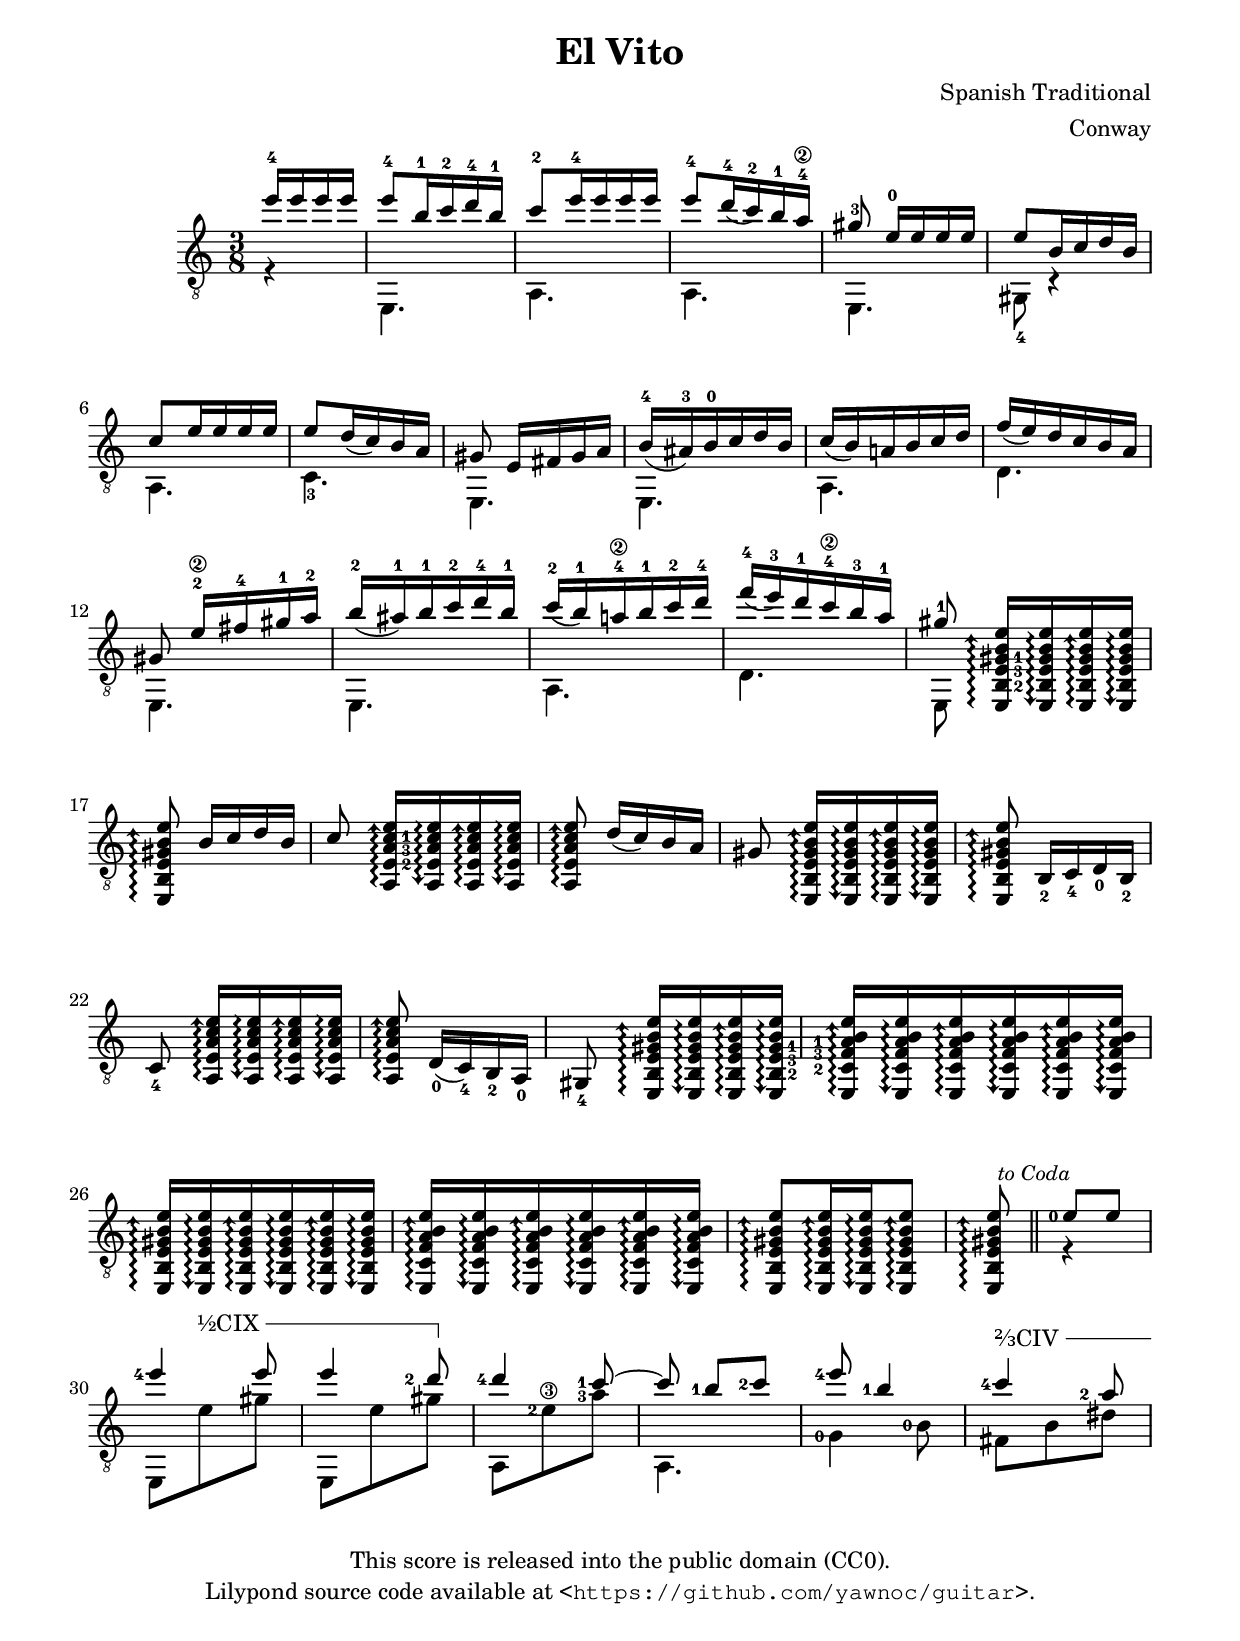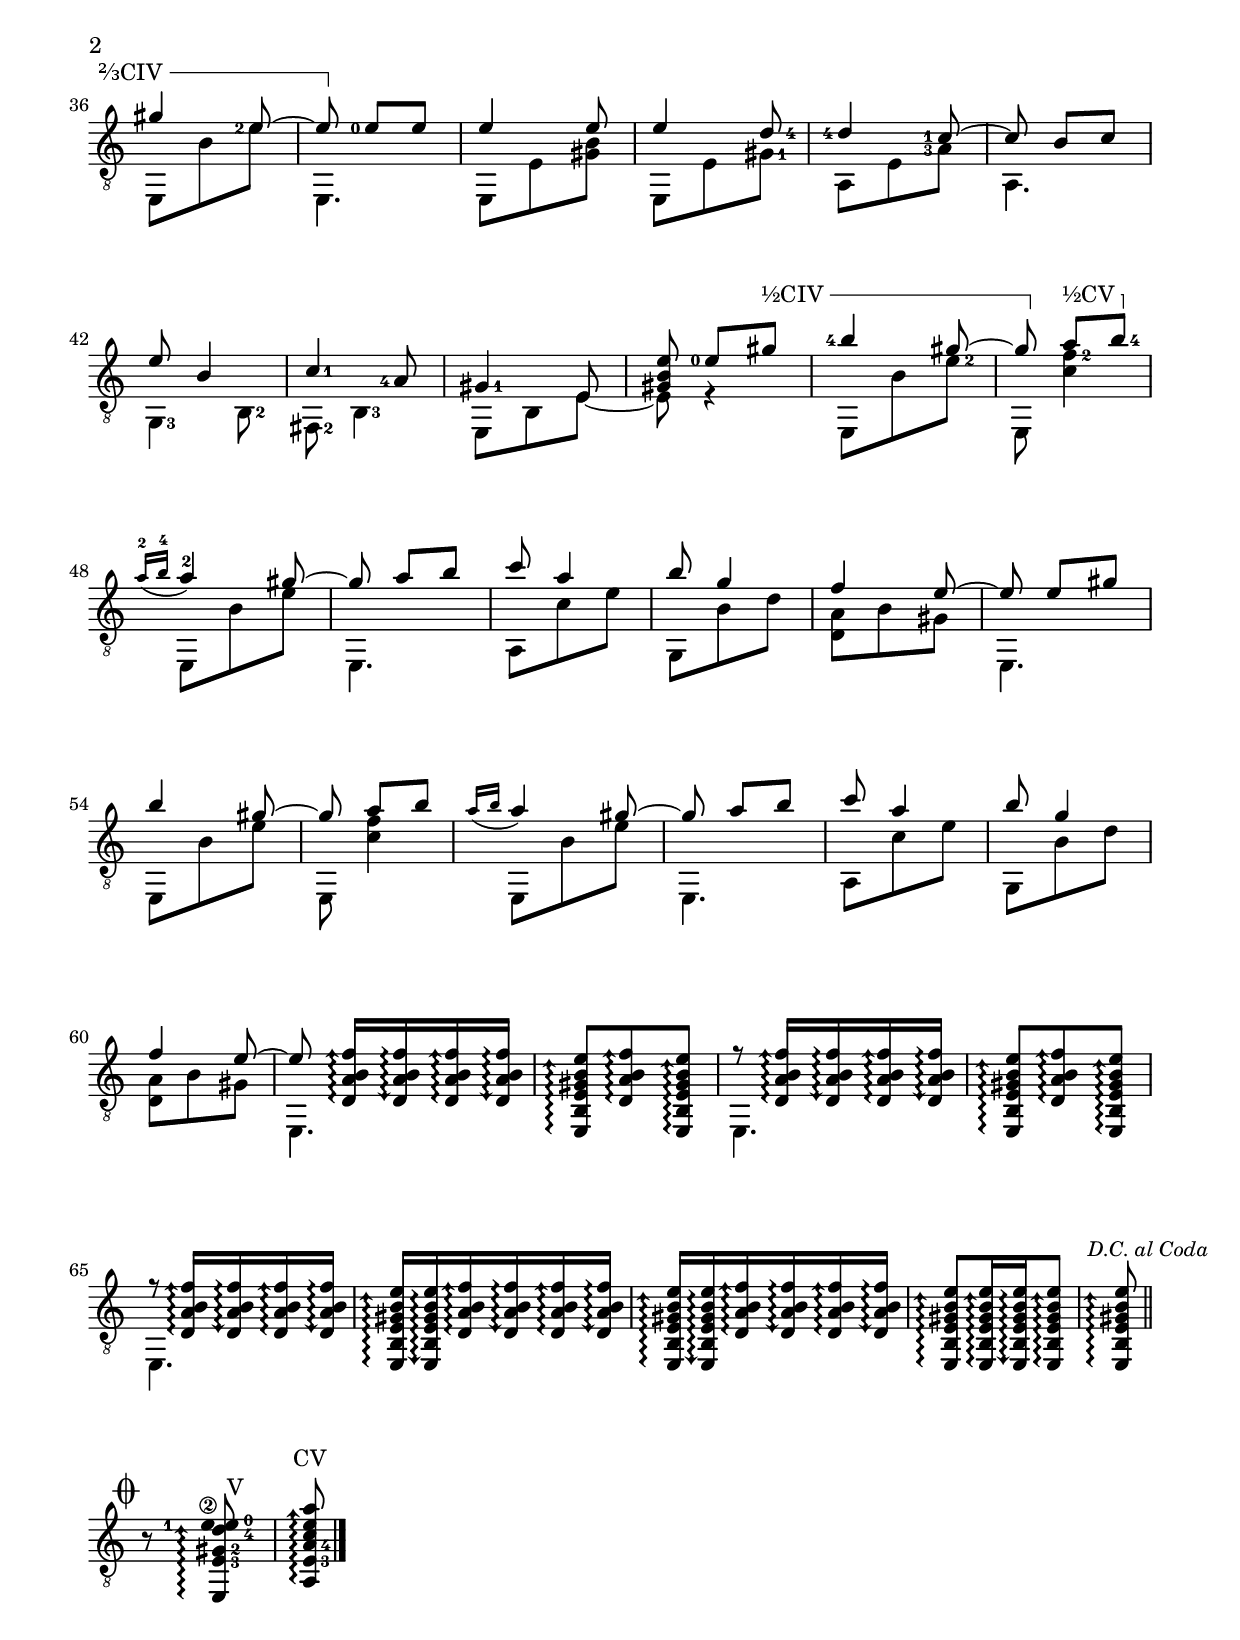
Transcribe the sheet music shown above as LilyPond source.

\version "2.18.2"


%%%%%%%%%%%%%%%%%%%%%%%%%%%%%%%%%%%%%%%%%%%%%%%%%%%%%%%%%%%%%%%%
% General
%%%%%%%%%%%%%%%%%%%%%%%%%%%%%%%%%%%%%%%%%%%%%%%%%%%%%%%%%%%%%%%%

\paper {
  top-margin = 1.5\cm
  left-margin = 1.5\cm
  right-margin = 1.5\cm
  bottom-margin = 1.5\cm
  ragged-last-bottom = ##f
  footnote-separator-markup = \markup { \vspace #1.5 }
}

globalSettings = {
  \accidentalStyle modern
  \compressFullBarRests
  \mergeDifferentlyHeadedOn
  \mergeDifferentlyDottedOn
  \numericTimeSignature
  \pointAndClickOff
  \override TextScript.extra-offset = #'(0 . 0.7)
  \override Score.FootnoteItem.annotation-line = ##f
}

origin-url = "https://github.com/yawnoc/guitar"

\header {
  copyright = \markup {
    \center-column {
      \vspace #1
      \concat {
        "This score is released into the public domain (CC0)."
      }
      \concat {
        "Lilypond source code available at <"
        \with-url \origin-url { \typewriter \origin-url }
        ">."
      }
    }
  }
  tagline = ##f
}

triplet = #(define-music-function
  (parser location music) (ly:music?)
  #{
    \tuplet 3/2 { $music }
  #}
)

tripletDuple = #(define-music-function
  (parser location music) (ly:music?)
  #{
    \tuplet 6/4 { $music }
  #}
)

overrideBeamedStemLengths = #(define-scheme-function
  (parser location lengths) (list?)
  #{
    \override Stem.details.beamed-lengths = $lengths
  #}
)
revertBeamedStemLengths = { \revert Stem.details.beamed-lengths }

overrideBeamVerticalPositions = #(define-scheme-function
  (parser location positions) (pair?)
  #{
    \override Beam.positions = $positions
  #}
)

%%%%%%%%%%%%%%%%%%%%%%%%%%%%%%%%%%%%%%%%%%%%%%%%%%%%%%%%%%%%%%%%
% Semantic bar lines
%%%%%%%%%%%%%%%%%%%%%%%%%%%%%%%%%%%%%%%%%%%%%%%%%%%%%%%%%%%%%%%%

barLineGoto = { \bar "||" }
barLineKeyChange = { \bar "||" }
barLineEnd = { \bar "|." }

%%%%%%%%%%%%%%%%%%%%%%%%%%%%%%%%%%%%%%%%%%%%%%%%%%%%%%%%%%%%%%%%
% Guitar notation
%%%%%%%%%%%%%%%%%%%%%%%%%%%%%%%%%%%%%%%%%%%%%%%%%%%%%%%%%%%%%%%%

stringNumbersAbove = { \set stringNumberOrientations = #'(up) }
stringNumbersBelow = { \set stringNumberOrientations = #'(down) }

fingeringAbove = { \set fingeringOrientations = #'(up) }
fingeringBelow = { \set fingeringOrientations = #'(down) }
fingeringAleft = { \set fingeringOrientations = #'(left) }
fingeringAright = { \set fingeringOrientations = #'(right) }

startGraceMusic = {
  <>(
  \override Fingering.font-size = -6
}
stopGraceMusic = {
  \revert Fingering.font-size
  <>)
}

overrideHorizontalShift = #(define-scheme-function
  (parser location distance) (number?)
  #{
    \override NoteColumn.force-hshift = $distance
  #}
)
revertHorizontalShift = { \revert NoteColumn.force-hshift }

barreSpan = #(define-music-function
  (parser location label offsetPair music)
  (string? (pair? (cons 0 0)) ly:music?)
  (let
    (
      (elements (extract-named-music music '(NoteEvent EventChord)))
    )
    (if
      (pair? elements)
      (let
        (
          (first-element (first elements))
          (last-element (last elements))
        )
        (set!
          (ly:music-property first-element 'articulations)
          (cons
            (make-music 'TextSpanEvent 'span-direction -1)
            (ly:music-property first-element 'articulations)
          )
        )
        (set!
          (ly:music-property last-element 'articulations)
          (cons
            (make-music 'TextSpanEvent 'span-direction 1)
            (ly:music-property last-element 'articulations)
          )
        )
      )
    )
  )
  #{
    \once \override TextSpanner.font-shape = #'upright
    \once \override TextSpanner.style = #'line
    \once \override TextSpanner.extra-offset = #offsetPair
    \once \override TextSpanner.bound-details = #`(
      (left
        (text . ,#{ \markup { \raise #-0.7 { #label \hspace #0.7 }} #})
        (Y . 0)
        (padding . -0.8)
        (attach-dir . -2)
      )
      (right
        (text . ,#{ \markup { \draw-line #'(0 . -1.3) } #}) ;; draw hook
        (Y . 0)
        (padding . -0.5)
        (attach-dir . 2)
      )
    )
    \once \override TextSpanner #'after-line-breaking = #(lambda (grob)
      (let*
        (
          (originalGrob (ly:grob-original grob))
          (splitGrobs (ly:spanner-broken-into originalGrob))
        )
        (if
          (and
            (>= (length splitGrobs) 2)
            (not (eq? (car (last-pair splitGrobs)) grob))
          )
          (begin
            (ly:grob-set-nested-property! grob
              '(bound-details right text)
              #{ \markup { \draw-line #'(0 . 0) } #} ;; suppress draw hook
            )
            (ly:grob-set-property! grob
              'extra-offset
              (cons
                (car offsetPair)
                (+ (cdr offsetPair) 0.7) ;; correction for suppressed hook
              )
            )
            (ly:grob-set-nested-property! grob
              '(bound-details right padding)
              #'-3 ;; increase spanner length
            )
          )
        )
      )
    )
    $music
  #}
)

barre = #(define-scheme-function
  (parser location label) (string?)
  #{
    \markup {
      \center-align {
        \hspace #0.7
        $label
      }
    }
  #}
)

nudgeNextBarre = #(define-scheme-function
  (parser location distance) (number?)
  #{
    \once \override TextScript.X-offset = $distance
  #}
)

position = #(define-scheme-function
  (parser location label) (string?)
  #{
    \markup {
      \center-align {
        \hspace #0.5
        $label
      }
    }
  #}
)

#(define-markup-command
  (markupString layout properties stringNumber) (markup?)
  (interpret-markup layout properties
    #{
      \markup \circle { \bold #stringNumber }
    #}
  )
)

#(define-markup-command
  (resonatesOn layout properties note stringNumber) (markup? markup?)
  (interpret-markup layout properties
    #{
      \markup { #note "resonates on" \markupString #stringNumber }
    #}
  )
)

%%%%%%%%%%%%%%%%%%%%%%%%%%%%%%%%%%%%%%%%%%%%%%%%%%%%%%%%%%%%%%%%
% Goto statements
%%%%%%%%%%%%%%%%%%%%%%%%%%%%%%%%%%%%%%%%%%%%%%%%%%%%%%%%%%%%%%%%

overrideGotoVisibility = {
  \once \override Score.RehearsalMark #'break-visibility = #'#(#t #t #f)
}

makeGotoMark = #(define-scheme-function
  (parser location label) (string?)
  #{
    \mark \markup { \small \italic $label }
  #}
)

simultaneousMarkSeparator = {
  \cadenzaOn
    s1073741824 % stupid, but works
  \cadenzaOff
}

coda = {
  \overrideGotoVisibility
  \mark \markup { \musicglyph #"scripts.coda" }
}

fine = {
  \overrideGotoVisibility
  \makeGotoMark Fine
}

dcAlCoda = {
  \overrideGotoVisibility
  \makeGotoMark "D.C. al Coda"
}

dcAlFine = {
  \overrideGotoVisibility
  \makeGotoMark "D.C. al Fine"
}

toCoda = {
  \overrideGotoVisibility
  \makeGotoMark "to Coda"
}



\header {
  title = "El Vito"
  composer = "Spanish Traditional"
  arranger = "Conway"
}


\paper {
  systems-per-page = 7
  ragged-last = ##t
}


initialSignatures = {
  \clef "treble_8"
  \key a \minor
  \time 3/8
}


highVoiceMusic = {
  
  \globalSettings
  
  % Main theme high
  \partial 4
  \relative c'' {
    \fingeringAbove
    <e-4>16 e e e |
    <e-4>8 <b-1>16 <c-2> <d-4> <b-1> |
    <c-2>8 <e-4>16 e e e |
    <e-4>8 <d-4>16_( <c-2>) <b-1> <a-4 \2> |
    <gis-3>8
  }
  
  % Main theme low
  \barNumberCheck #4
  \relative c' {
    <e-0>16[ e e e] |
    e8 b16 c d b |
    c8 e16 e e e |
    e8 d16_( c) b a |
    gis8
  }
  
  % Scale run low
  \barNumberCheck #8
  \relative c {
    e16[ fis gis a] |
    <b-4>_( <ais-3>) <b-0> c d b |
    c_( b) a b c d |
    f_( e) d c b a |
    gis8
  }
  
  % Scale run high
  \barNumberCheck #12
  \relative c' {
    <e-2 \2>16[ <fis-4> <gis-1> <a-2>] |
    <b-2>_( <ais-1>) <b-1> <c-2> <d-4> <b-1> |
    <c-2>_( <b-1>) <a-4 \2> <b-1> <c-2> <d-4> |
    <f-4>_( <e-3>) <d-1> <c-4 \2> <b-3> <a-1> |
    <gis-1>8
  }
  
  % Strummed main theme high
  \barNumberCheck #16
  \relative c' {
    \fingeringAright
    \arpeggioArrowUp
    <e b gis-1 e-3 b-2 e,>16[ \arpeggio
      \arpeggioArrowDown
      <e b gis e b e,> \arpeggio
      \arpeggioArrowUp
      <e b gis e b e,> \arpeggio
      \arpeggioArrowDown
      <e b gis e b e,>] \arpeggio|
      \arpeggioArrowUp
    <e b gis e b e,>8 \arpeggio b16[ c d b] |
    c8
      \arpeggioArrowUp
      <e c-1 a-3 e-2 a,>16[ \arpeggio
      \arpeggioArrowDown
      <e c a e a,> \arpeggio
      \arpeggioArrowUp
      <e c a e a,> \arpeggio
      \arpeggioArrowDown
      <e c a e a,>] \arpeggio
    \arpeggioArrowUp
    <e c a e a,>8 \arpeggio d16[_( c) b a] |
    gis8
  }
  
  % Strummed main theme low
  \barNumberCheck #20
  \relative c' {
    \arpeggioArrowUp
    <e b gis e b e,>16[ \arpeggio
      \arpeggioArrowDown
      <e b gis e b e,> \arpeggio
      \arpeggioArrowUp
      <e b gis e b e,> \arpeggio
      \arpeggioArrowDown
      <e b gis e b e,>] \arpeggio |
    \fingeringBelow
    \arpeggioArrowUp
    <e b gis e b e,>8 \arpeggio <b,-2>16[ <c-4> <d-0> <b-2>] |
    <c-4>8
      \arpeggioArrowUp
      <e' c a e a,>16[ \arpeggio
      \arpeggioArrowDown
      <e c a e a,> \arpeggio
      \arpeggioArrowUp
      <e c a e a,> \arpeggio
      \arpeggioArrowDown
      <e c a e a,>] \arpeggio
    \arpeggioArrowUp
    <e c a e a,>8 \arpeggio <d,-0>16[_( <c-4>) <b-2> <a-0>] |
    <gis-4>8
  }
  
  % Strummed interlude
  \barNumberCheck #24
  \relative c' {
    \arpeggioArrowUp
    <e b gis e b e,>16[ \arpeggio
      \arpeggioArrowDown
      <e b gis e b e,> \arpeggio
      \arpeggioArrowUp
      <e b gis e b e,> \arpeggio
      \fingeringAright
      \arpeggioArrowDown
      <e b gis-1 e-3 b-2 e,>] \arpeggio |
    \fingeringAleft
    \arpeggioArrowUp
    <e b a-1 f-3 c-2 e,> \arpeggio
      \arpeggioArrowDown
      <e b a f c e,> \arpeggio
      \arpeggioArrowUp
      <e b a f c e,> \arpeggio
      \arpeggioArrowDown
      <e b a f c e,> \arpeggio
      \arpeggioArrowUp
      <e b a f c e,> \arpeggio
      \arpeggioArrowDown
      <e b a f c e,> \arpeggio |
    \arpeggioArrowUp
    <e b gis e b e,> \arpeggio
      \arpeggioArrowDown
      <e b gis e b e,> \arpeggio
      \arpeggioArrowUp
      <e b gis e b e,> \arpeggio
      \arpeggioArrowDown
      <e b gis e b e,> \arpeggio
      \arpeggioArrowUp
      <e b gis e b e,> \arpeggio
      \arpeggioArrowDown
      <e b gis e b e,> \arpeggio |
    \arpeggioArrowUp
    <e b a f c e,> \arpeggio
      \arpeggioArrowDown
      <e b a f c e,> \arpeggio
      \arpeggioArrowUp
      <e b a f c e,> \arpeggio
      \arpeggioArrowDown
      <e b a f c e,> \arpeggio
      \arpeggioArrowUp
      <e b a f c e,> \arpeggio
      \arpeggioArrowDown
      <e b a f c e,> \arpeggio |
    \arpeggioArrowUp
    <e b gis e b e,>8 \arpeggio
      <e b gis e b e,>16 \arpeggio
      \arpeggioArrowDown
      <e b gis e b e,> \arpeggio
      \arpeggioArrowUp
      <e b gis e b e,>8 \arpeggio |
    <e b gis e b e,>8 \arpeggio
      \bar "||" \toCoda
  }
  
  % Lyrical theme high
  \barNumberCheck #29
  \relative c' {
    <e-0>8 e |
    <e'-4>4 e8 |
    e4 <d-2>8 |
    <d-4>4 <c-1>8~ |
    c <b-1>[ <c-2>] |
    <e-4> <b-1>4 |
    <c-4>4 <a-2>8 |
    gis4 <e-2>8~ |
    e
  }
  
  % Lyrical theme low
  \barNumberCheck #37
  \relative c' {
    <e-0>8[ e] |
    e4 e8 |
    \fingeringAright
    e4 <d-4>8 |
    \fingeringAleft
    <d-4>4 <c-1>8~ |
    c b[ c] |
    e b4 |
    \fingeringAright
    <c-1>4 \fingeringAleft <a-4>8 |
    \fingeringAright
    <gis-1>4 e8 |
    <gis b e>
  }
  
  % Bull-fighting theme
  \barNumberCheck 45
  \relative c' {
    \fingeringAleft
    <e-0>8[ \barreSpan ½CIV { gis] |
    <b-4>4 gis8~ |
    \fingeringAright
    gis8 } \barreSpan ½CV { a[ <b-4>] } |
    \fingeringAbove
    \grace { <a-2>16_( <b-4> } <a-2>4) gis8~ |
    gis8 a[ b] |
    c8 a4 |
    b8 g4 |
    f4 e8~ |
    e8
  }
  
  % Bull-fighting theme again
  \barNumberCheck 53
  \relative c' {
    e8[ gis] |
    b4 gis8~ |
    gis8 a[ b] |
    \grace { a16_( b } a4) gis8~ |
    gis8 a[ b] |
    c8 a4 |
    b8 g4 |
    f4 e8~ |
    e8
  }
  
  % Returning strummed interlude
  \barNumberCheck 61
  \relative c' {
    \arpeggioArrowUp
    <f b, a d,>16[ \arpeggio
      \arpeggioArrowDown
      <f b, a d,> \arpeggio
      \arpeggioArrowUp
      <f b, a d,> \arpeggio
      \arpeggioArrowDown
      <f b, a d,>] \arpeggio |
    \arpeggioArrowUp
    <e b gis e b e,>8 \arpeggio
      <f b, a d,> \arpeggio
      <e b gis e b e,> \arpeggio |
    r8
    \arpeggioArrowUp
      <f b, a d,>16 \arpeggio
      \arpeggioArrowDown
      <f b, a d,> \arpeggio
      \arpeggioArrowUp
      <f b, a d,> \arpeggio
      \arpeggioArrowDown
      <f b, a d,> \arpeggio |
    \arpeggioArrowUp
    <e b gis e b e,>8 \arpeggio
      <f b, a d,> \arpeggio
      <e b gis e b e,> \arpeggio |
    r8
    \arpeggioArrowUp
      <f b, a d,>16 \arpeggio
      \arpeggioArrowDown
      <f b, a d,> \arpeggio
      \arpeggioArrowUp
      <f b, a d,> \arpeggio
      \arpeggioArrowDown
      <f b, a d,> \arpeggio |
    \arpeggioArrowUp
    <e b gis e b e,>16 \arpeggio
      \arpeggioArrowDown
      <e b gis e b e,> \arpeggio
      \arpeggioArrowUp
      <f b, a d,> \arpeggio
      \arpeggioArrowDown
      <f b, a d,> \arpeggio
      \arpeggioArrowUp
      <f b, a d,> \arpeggio
      \arpeggioArrowDown
      <f b, a d,> \arpeggio |
    \arpeggioArrowUp
    <e b gis e b e,>16 \arpeggio
      \arpeggioArrowDown
      <e b gis e b e,> \arpeggio
      \arpeggioArrowUp
      <f b, a d,> \arpeggio
      \arpeggioArrowDown
      <f b, a d,> \arpeggio
      \arpeggioArrowUp
      <f b, a d,> \arpeggio
      \arpeggioArrowDown
      <f b, a d,> \arpeggio |
    \arpeggioArrowUp
    <e b gis e b e,>8 \arpeggio
      <e b gis e b e,>16 \arpeggio
      \arpeggioArrowDown
      <e b gis e b e,> \arpeggio
      \arpeggioArrowUp
      <e b gis e b e,>8 \arpeggio |
    <e b gis e b e,>8 \arpeggio
      \bar "||" \dcAlCoda
  }
  
  % Finishing chords
  \break
  \simultaneousMarkSeparator
  \coda
  \barNumberCheck 69
  \relative c' {
    \arpeggioArrowUp
    \textLengthOn
    b8\rest
      ^\markup \center-align { "     " }
    <<
      \fingeringAright
      \once \override Staff.AccidentalPlacement.right-padding = #-0.8
      \once \override Arpeggio.padding = #1
      \nudgeNextBarre #1.7
      {
        <e,, e'-3 gis!-2 d'-4 e-0> \arpeggio
          ^\position V
          ^\markup \center-align { "            " }
      }
        \\
      \fingeringAleft
      { \once \hide Stem <e''-1 \2> }
    >> |
    <a,, e'-3 a-4 c e a> \arpeggio
      ^\barre CV
      ^\markup \center-align { "       " }
    \textLengthOff
      \bar "|."
  }
  
}


lowVoiceMusic = {
  
  \globalSettings
  
  % Main theme high
  \partial 4
  \relative c, {
    r4 |
    e4. |
    a |
    a |
    e |
  }
  
  % Main theme low
  \barNumberCheck #5
  \relative c {
    \fingeringBelow
    <gis-4>8 r4 |
    a4. |
    <c-3> |
    e, |
  }
  
  % Scale run low
  \barNumberCheck #9
  \relative c, {
    e4. |
    a |
    d |
    e, |
  }
  
  % Scale run high
  \barNumberCheck #13
  \relative c, {
    e4. |
    a |
    d |
    e,8
  }
  
  % Strummed main theme high
  \barNumberCheck #16
  {
    s4 |
    s4. * 3 |
    s8
  }
  
  % Strummed main theme low
  \barNumberCheck #20
  {
    s4 |
    s4. * 3 |
    s8
  }
  
  % Strummed interlude
  \barNumberCheck #24
  {
    s4 |
    s4. * 4 |
    s8
  }
  
  % Lyrical theme high
  \barNumberCheck #29
  \relative c, {
    r4 |
    e8 \barreSpan ½CIX { e'' gis |
    e,, e'' gis } |
    \fingeringAleft
    a,, <e''-2 \3> <a-3> |
    a,,4. |
    <g'-0>4 <b-0>8 |
    \barreSpan ⅔CIV { fis b dis |
    e,, b'' e |
    e,,4. } |
  }
  
  % Lyrical theme low
  \barNumberCheck #38
  \relative c, {
    e8 e' <gis b> |
    \fingeringAright
    e, e' <gis-1> |
    \fingeringAleft
    a, e' <a-3> |
    a,4. |
    \fingeringAright
    <g-3>4 <b-2>8 |
    <fis-2>8 <b-3>4 |
    e,8 b' e~ |
    e
  }
  
  % Bull-fighting theme
  \barNumberCheck 45
  \relative c, {
    r4 |
    \fingeringAright
    e8 b'' <e-2> |
    e,, <c'' f-2>4 |
    e,,8 b'' e |
    e,,4. |
    a8 c' e |
    g,, b' d |
    <a d,> b gis |
    e,4. |
  }
  
  % Bull-fighting theme again
  \barNumberCheck 54
  \relative c, {
    e8 b'' e |
    e,, <c'' f>4 |
    e,,8 b'' e |
    e,,4. |
    a8 c' e |
    g,, b' d |
    <a d,> b gis |
    e,4. |
  }
  
  % Returning strummed interlude
  \barNumberCheck 62
  \relative c, {
    s4. |
    e4. |
    s4. |
    e4. |
    s4. * 3 |
    s8
  }
  
}


allMusic = {
  \initialSignatures
  <<
    << \highVoiceMusic >>
      \\
    << \lowVoiceMusic >>
  >>
}


\score {
  \allMusic
}
